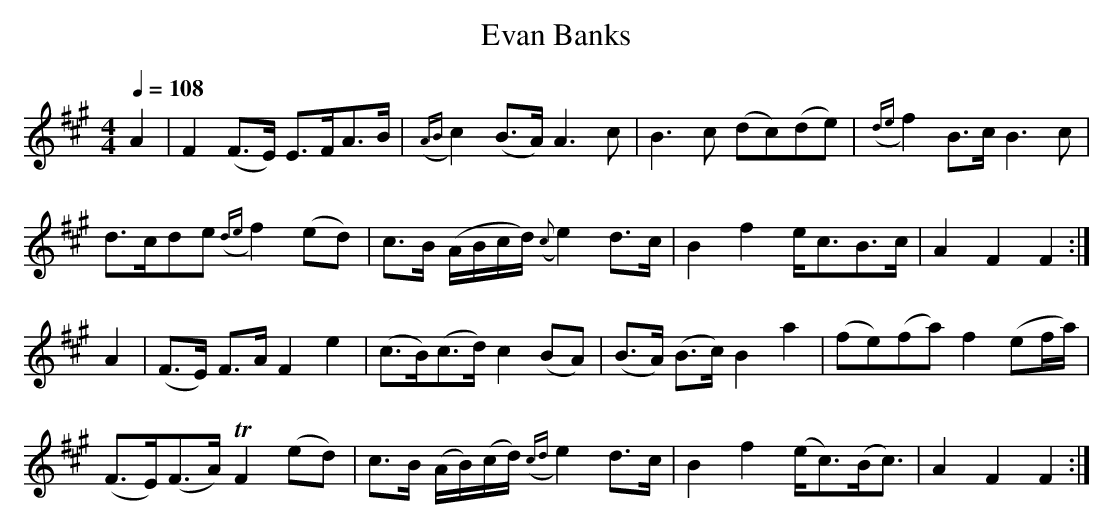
X:1
T:Evan Banks
M:4/4
L:1/8
Q:1/4=108
K:F# Minor
A2| F2(F>E)    E>FA>B |({AB}c2) (B>A)             A3   c| B3c       (dc)(de)  |({de}f2) B>c B3  c    |
    d>cde ({de}f2)(ed)|     c>B (A/B/c/d/)    ({c}e2)d>c| B2    f2   e<cB>c   |     A2  F2  F2      :|
A2|(F>E) F>A   F2  e2 |    (c>B)(c>d)             c2(BA)|(B>A) (B>c) B2   a2  |    (fe)(fa) f2(ef/a/)|
   (F>E)(F>A) TF2 (ed)|     c>B (A/B/)(c/d/) ({cd}e2)d>c| B2    f2  (e<c)(B<c)|     A2  F2  F2      :|
